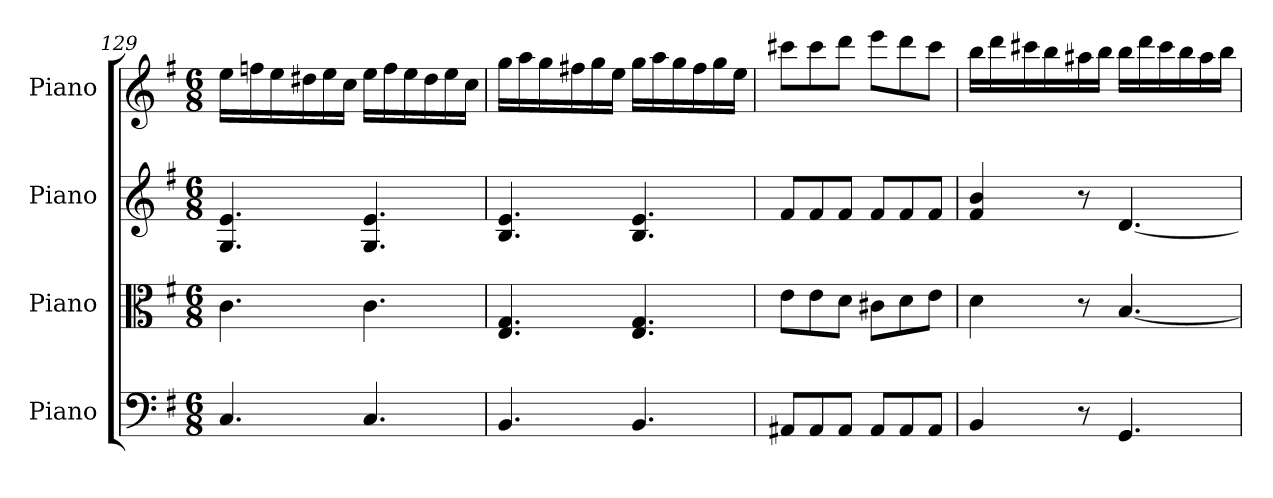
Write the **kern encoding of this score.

**kern	**kern	**kern	**kern
*part4	*part3	*part2	*part1
*staff4	*staff3	*staff2	*staff1
*I"Piano	*I"Piano	*I"Piano	*I"Piano
*I'Pno	*I'Pno	*I'Pno	*I'Pno
!!LO:LB:g=z
*clefF4	*clefC3	*clefG2	*clefG2
*k[f#]	*k[f#]	*k[f#]	*k[f#]
*M6/8	*M6/8	*M6/8	*M6/8
=129	=129	=129	=129
4.C/	4.c\	4.G/ 4.e/	16ee\LL
.	.	.	16ffn\
.	.	.	16ee\
.	.	.	16dd#X\
.	.	.	16ee\
.	.	.	16cc\JJ
4.C/	4.c\	4.G/ 4.e/	16ee\LL
.	.	.	16ff\
.	.	.	16ee\
.	.	.	16dd#\
.	.	.	16ee\
.	.	.	16cc\JJ
=130	=130	=130	=130
4.BB/	4.E/ 4.G/	4.B/ 4.e/	16gg\LL
.	.	.	16aa\
.	.	.	16gg\
.	.	.	16ff#X\
.	.	.	16gg\
.	.	.	16ee\JJ
4.BB/	4.E/ 4.G/	4.B/ 4.e/	16gg\LL
.	.	.	16aa\
.	.	.	16gg\
.	.	.	16ff#\
.	.	.	16gg\
.	.	.	16ee\JJ
=131	=131	=131	=131
8AA#X/L	8e\L	8f#/L	8ccc#X\L
8AA#/	8e\	8f#/	8ccc#\
8AA#/J	8d\J	8f#/J	8ddd\J
8AA#/L	8c#X\L	8f#/L	8eee\L
8AA#/	8d\	8f#/	8ddd\
8AA#/J	8e\J	8f#/J	8ccc#\J
=132	=132	=132	=132
4BB/	4d\	4f#/ 4b/	16bb\LL
.	.	.	16ddd\
.	.	.	16ccc#X\
.	.	.	16bb\
8r	8r	8r	16aa#X\
.	.	.	16bb\JJ
4.GG/	[4.B/	[4.d/	16bb\LL
.	.	.	16ddd\
.	.	.	16ccc#\
.	.	.	16bb\
.	.	.	16aa#\
.	.	.	16bb\JJ
=	=	=	=
*-	*-	*-	*-
